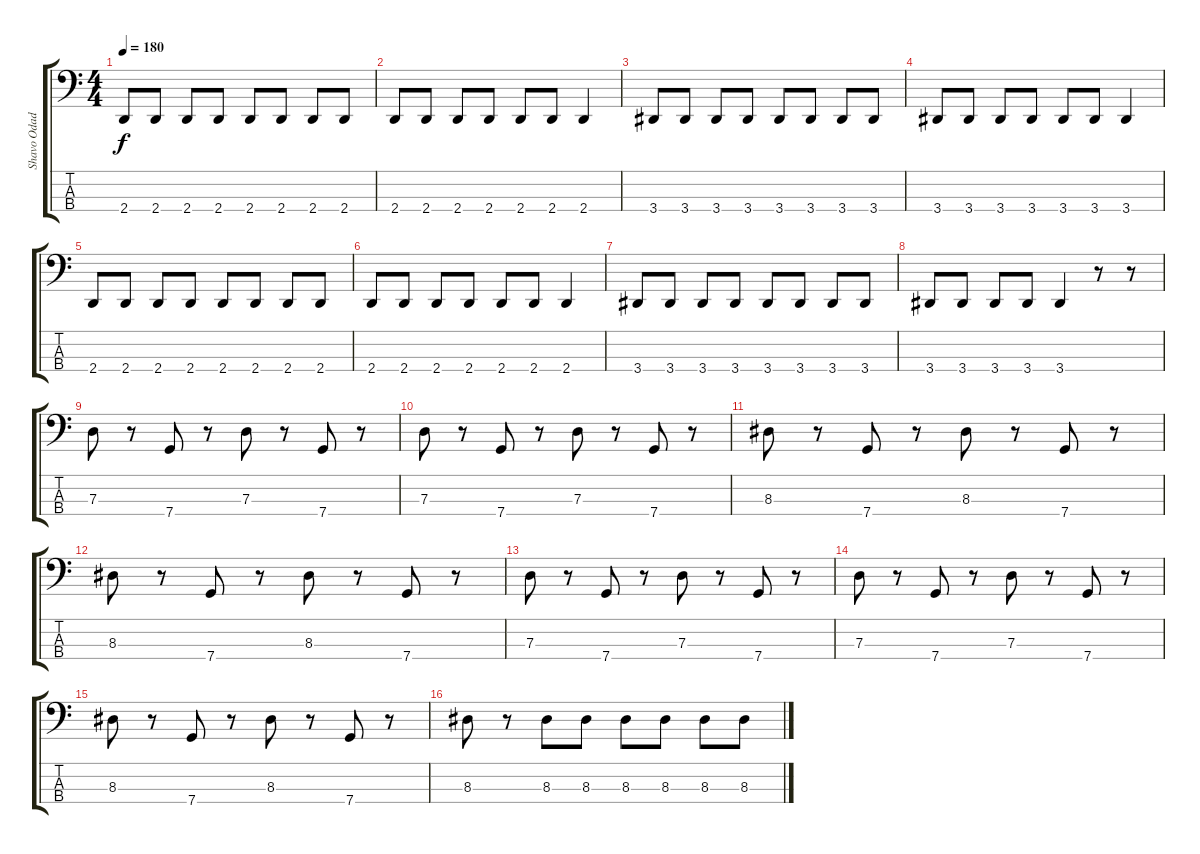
\track ("Shavo Odadijan" "Shavo Odad") {instrument electricbasspick}
\staff {score tabs}
\tuning (F2 C2 G1 C1) {hide}
\ts (4 4)
\tempo 180
\clef f4
\ks c
2.4.8{dy f} 2.4.8 2.4.8 2.4.8 2.4.8 2.4.8 2.4.8 2.4.8 |
2.4.8 2.4.8 2.4.8 2.4.8 2.4.8 2.4.8 2.4.4 |
3.4.8 3.4.8 3.4.8 3.4.8 3.4.8 3.4.8 3.4.8 3.4.8 |
3.4.8 3.4.8 3.4.8 3.4.8 3.4.8 3.4.8 3.4.4 |
2.4.8 2.4.8 2.4.8 2.4.8 2.4.8 2.4.8 2.4.8 2.4.8 |
2.4.8 2.4.8 2.4.8 2.4.8 2.4.8 2.4.8 2.4.4 |
3.4.8 3.4.8 3.4.8 3.4.8 3.4.8 3.4.8 3.4.8 3.4.8 |
3.4.8 3.4.8 3.4.8 3.4.8 3.4.4 r.8 r.8 |
7.3.8 r.8 7.4.8 r.8 7.3.8 r.8 7.4.8 r.8 |
7.3.8 r.8 7.4.8 r.8 7.3.8 r.8 7.4.8 r.8 |
8.3.8 r.8 7.4.8 r.8 8.3.8 r.8 7.4.8 r.8 |
8.3.8 r.8 7.4.8 r.8 8.3.8 r.8 7.4.8 r.8 |
7.3.8 r.8 7.4.8 r.8 7.3.8 r.8 7.4.8 r.8 |
7.3.8 r.8 7.4.8 r.8 7.3.8 r.8 7.4.8 r.8 |
8.3.8 r.8 7.4.8 r.8 8.3.8 r.8 7.4.8 r.8 |
8.3.8 r.8 8.3.8 8.3.8 8.3.8 8.3.8 8.3.8 8.3.8
